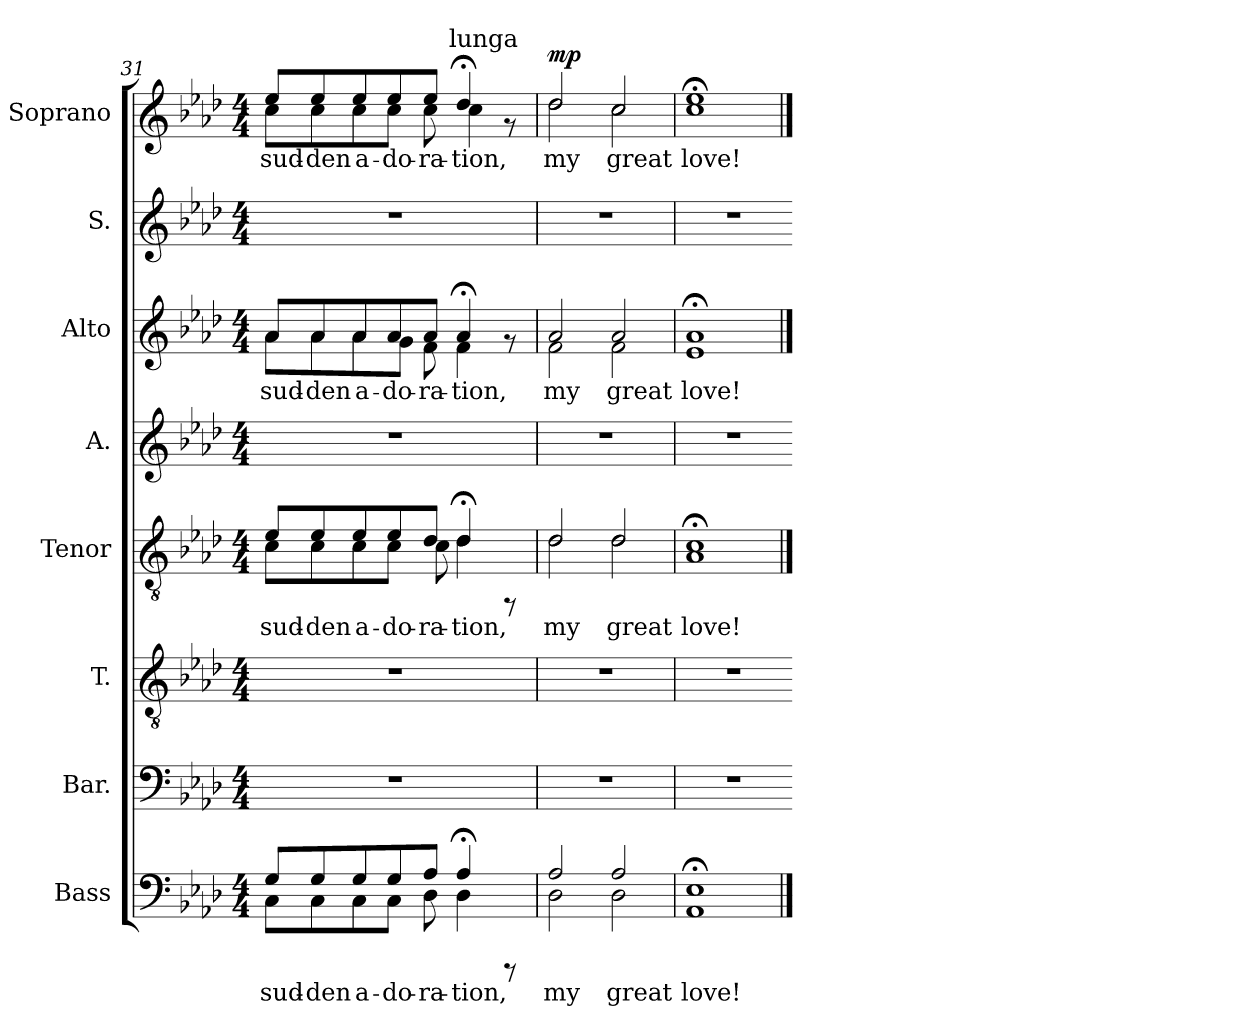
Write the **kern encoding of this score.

**kern	**text	**kern	**kern	**kern	**text	**kern	**kern	**text	**kern	**kern	**text	**dynam
*part8	*part8	*part7	*part6	*part5	*part5	*part4	*part3	*part3	*part2	*part1	*part1	*part1
*staff8	*staff8	*staff7	*staff6	*staff5	*staff5	*staff4	*staff3	*staff3	*staff2	*staff1	*staff1	*staff1
*I"Bass	*	*I"Bar.	*I"T.	*I"Tenor	*	*I"A.	*I"Alto	*	*I"S.	*I"Soprano	*	*
*I'B.	*	*	*	*I'T.	*	*	*I'A.	*	*	*I'S.	*	*
*clefF4	*	*clefF4	*clefGv2	*clefGv2	*	*clefG2	*clefG2	*	*clefG2	*clefG2	*	*
*k[b-e-a-d-]	*	*k[b-e-a-d-]	*k[b-e-a-d-]	*k[b-e-a-d-]	*	*k[b-e-a-d-]	*k[b-e-a-d-]	*	*k[b-e-a-d-]	*k[b-e-a-d-]	*	*
*A-:	*	*A-:	*A-:	*A-:	*	*A-:	*A-:	*	*A-:	*A-:	*	*
*M4/4	*	*M4/4	*M4/4	*M4/4	*	*M4/4	*M4/4	*	*M4/4	*M4/4	*	*
=31	=31	=31	=31	=31	=31	=31	=31	=31	=31	=31	=31	=31
*^	*	*	*	*	*	*	*	*	*	*	*	*
!	!	!	!	!	!	!	!	!	!	!	!LO:TX:a:t=per finire	!	!
!	!	!LO:LY:b	!	!	!	!LO:LY:b	!	!	!LO:LY:b	!	!	!LO:LY:b	!
*	*	*	*	*	*^	*	*	*^	*	*	*^	*	*
*	*	*	*	*	*	*	*	*	*	*	*	*	*	*^	*	*
8G/L	8C\L	sud-	1r	1r	8e-/L	8c\L	sud-	1r	8a-/L	8a-\L	sud-	1r	8ee-/L	8cc\L	2ryy	sud-	.
!	!	!LO:LY:b	!	!	!	!	!LO:LY:b	!	!	!	!LO:LY:b	!	!	!	!	!LO:LY:b	!
8G/	8C\	-den	.	.	8e-/	8c\	-den	.	8a-/	8a-\	-den	.	8ee-/	8cc\	.	-den	.
!	!	!LO:LY:b	!	!	!	!	!LO:LY:b	!	!	!	!LO:LY:b	!	!	!	!	!LO:LY:b	!
8G/	8C\	a-	.	.	8e-/	8c\	a-	.	8a-/	8a-\	a-	.	8ee-/	8cc\	.	a-	.
!	!	!LO:LY:b	!	!	!	!	!LO:LY:b	!	!	!	!LO:LY:b	!	!	!	!	!LO:LY:b	!
8G/	8C\J	-do-	.	.	8e-/	8c\J	-do-	.	8a-/	8g\J	-do-	.	8ee-/	8cc\J	.	-do-	.
!	!	!LO:LY:b	!	!	!	!	!LO:LY:b	!	!	!	!LO:LY:b	!	!	!	!	!LO:LY:b	!
8A-/J	8D-\	-ra-	.	.	8d-/J	8c\	-ra-	.	8a-/J	8f\	-ra-	.	8ee-/J	8cc\	16..ryy	-ra-	.
!	!	!	!	!	!	!	!	!	!	!	!	!	!	!	!LO:TX:a:t=lunga	!	!
.	.	.	.	.	.	.	.	.	.	.	.	.	.	.	4ryy	.	.
!	!	!LO:LY:b	!	!	!	!	!LO:LY:b	!	!	!	!LO:LY:b	!	!	!	!	!LO:LY:b	!
4A-;</	4D-\	-tion,	.	.	4d-;</	4d-\	-tion,	.	4a-;</	4f\	-tion,	.	4dd-;</	4cc\	.	-tion,	.
.	.	.	.	.	.	.	.	.	.	.	.	.	.	.	8ryy	.	.
8rCCC	8ryy	.	.	.	8rFF	8ryy	.	.	8rf	8ryy	.	.	8rf	8ryy	.	.	.
.	.	.	.	.	.	.	.	.	.	.	.	.	.	.	64ryy	.	.
=32	=32	=32	=32	=32	=32	=32	=32	=32	=32	=32	=32	=32	=32	=32	=32	=32	=32
!	!	!LO:LY:b	!	!	!	!	!LO:LY:b	!	!	!	!LO:LY:b	!	!	!	!	!LO:LY:b	!LO:DY:a
*	*	*	*	*	*	*	*	*	*	*	*	*	*	*v	*v	*	*
2A-/	2D-\	my	1r	1r	2d-/	2d-\	my	1r	2a-/	2f\	my	1r	2dd-/	2dd-\	my	mp
!	!	!LO:LY:b	!	!	!	!	!LO:LY:b	!	!	!	!LO:LY:b	!	!	!	!LO:LY:b	!
2A-/	2D-\	great	.	.	2d-/	2d-\	great	.	2a-/	2f\	great	.	2cc/	2cc\	great	.
=33	=33	=33	=33	=33	=33	=33	=33	=33	=33	=33	=33	=33	=33	=33	=33	=33
!	!	!LO:LY:b	!	!	!	!	!LO:LY:b	!	!	!	!LO:LY:b	!	!	!	!LO:LY:b	!
*v	*v	*	*	*	*v	*v	*	*	*v	*v	*	*	*v	*v	*	*
1E-;< 1AA-;<	love!	1r	1r	1c;< 1A-;<	love!	1r	1a-;< 1e-;<	love!	1r	1ee-;< 1cc;<	love!	.
==	==	=	=	==	==	=	==	==	=	==	==	==
*-	*-	*-	*-	*-	*-	*-	*-	*-	*-	*-	*-	*-
